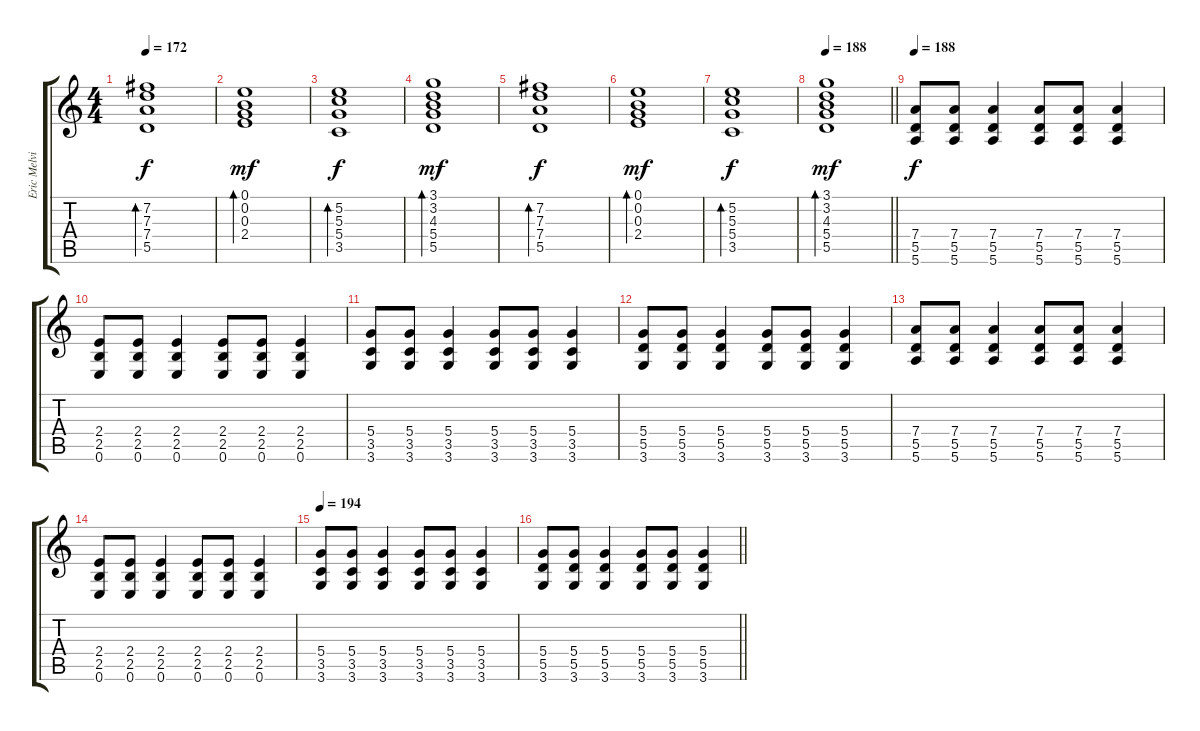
\track ("Eric Melvin" "Eric Melvi") {instrument distortionguitar}
\staff {score tabs}
\tuning (E4 B3 G3 D3 A2 E2) {hide}
\ts (4 4)
\section ("" "")
\tempo 172
\clef g2
\ks c
(7.2 7.3 7.4 5.5).1{bd 120 dy f} |
(0.1 0.2 0.3 2.4).1{bd 120 dy mf} |
(5.2 5.3 5.4 3.5).1{bd 120 dy f} |
(3.1 3.2 4.3 5.4 5.5).1{bd 120 dy mf} |
(7.2 7.3 7.4 5.5).1{bd 120 dy f} |
(0.1 0.2 0.3 2.4).1{bd 120 dy mf} |
(5.2 5.3 5.4 3.5).1{bd 120 dy f} |
\tempo 188
\barLineRight lightlight
(3.1 3.2 4.3 5.4 5.5).1{bd 120 dy mf} |
\tempo 188
(7.4 5.5 5.6).8{dy f balance 16} (7.4 5.5 5.6).8 (7.4 5.5 5.6).4 (7.4 5.5 5.6).8 (7.4 5.5 5.6).8 (7.4 5.5 5.6).4 |
(2.4 2.5 0.6).8 (2.4 2.5 0.6).8 (2.4 2.5 0.6).4 (2.4 2.5 0.6).8 (2.4 2.5 0.6).8 (2.4 2.5 0.6).4 |
(5.4 3.5 3.6).8 (5.4 3.5 3.6).8 (5.4 3.5 3.6).4 (5.4 3.5 3.6).8 (5.4 3.5 3.6).8 (5.4 3.5 3.6).4 |
(5.4 5.5 3.6).8 (5.4 5.5 3.6).8 (5.4 5.5 3.6).4 (5.4 5.5 3.6).8 (5.4 5.5 3.6).8 (5.4 5.5 3.6).4 |
(7.4 5.5 5.6).8 (7.4 5.5 5.6).8 (7.4 5.5 5.6).4 (7.4 5.5 5.6).8 (7.4 5.5 5.6).8 (7.4 5.5 5.6).4 |
(2.4 2.5 0.6).8 (2.4 2.5 0.6).8 (2.4 2.5 0.6).4 (2.4 2.5 0.6).8 (2.4 2.5 0.6).8 (2.4 2.5 0.6).4 |
\tempo 194
(5.4 3.5 3.6).8 (5.4 3.5 3.6).8 (5.4 3.5 3.6).4 (5.4 3.5 3.6).8 (5.4 3.5 3.6).8 (5.4 3.5 3.6).4 |
\barLineRight lightlight
(5.4 5.5 3.6).8 (5.4 5.5 3.6).8 (5.4 5.5 3.6).4 (5.4 5.5 3.6).8 (5.4 5.5 3.6).8 (5.4 5.5 3.6).4
